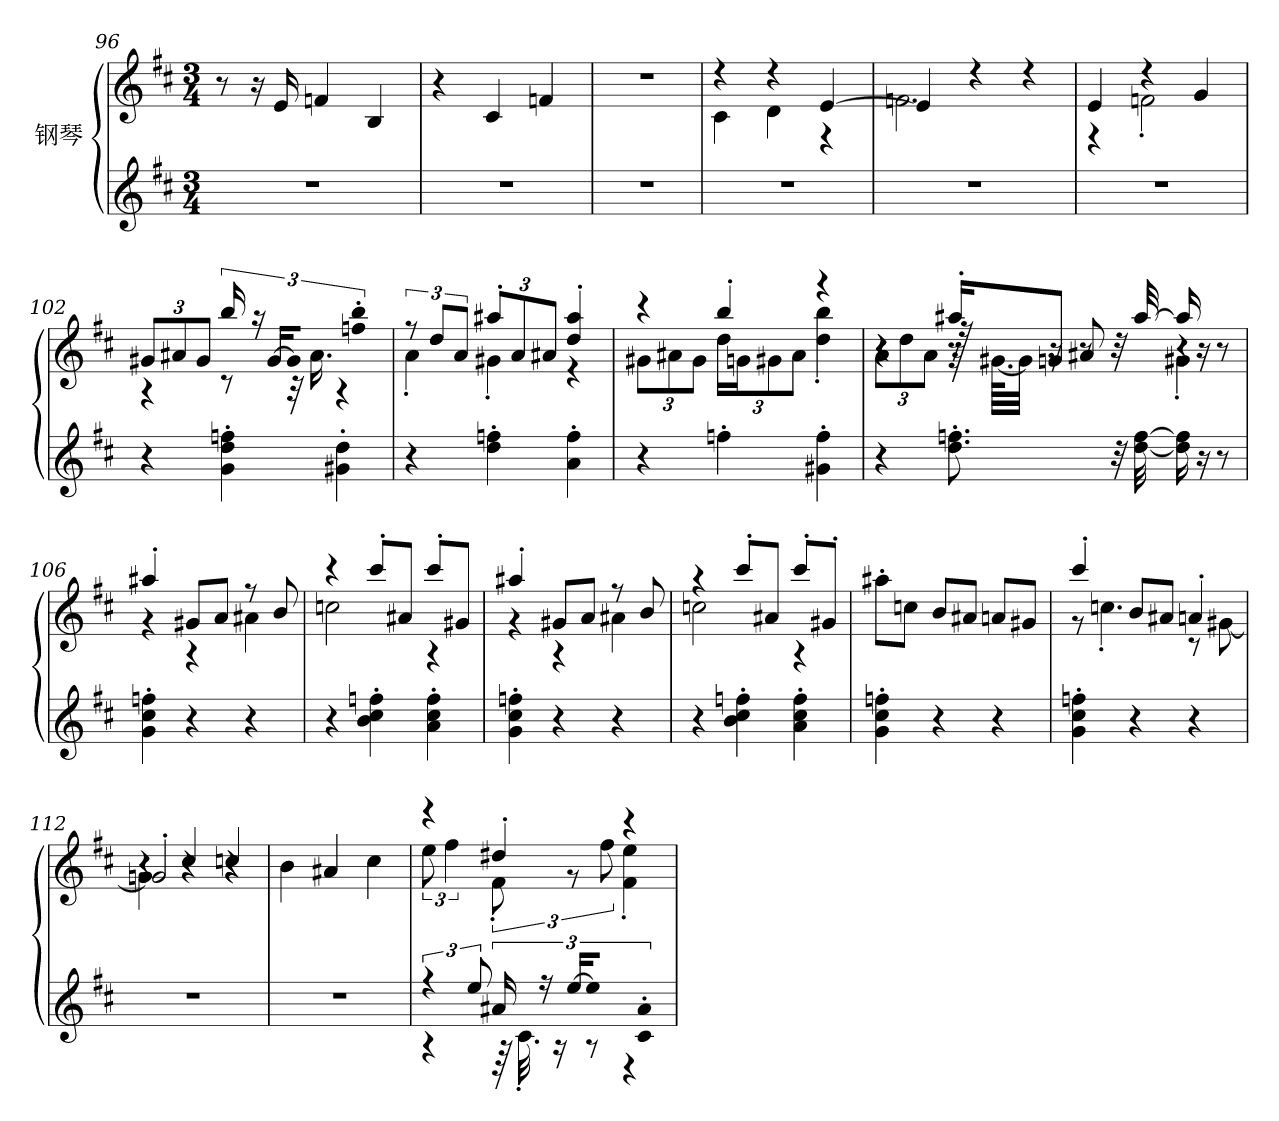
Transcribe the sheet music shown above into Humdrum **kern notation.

**kern	**kern
*part1	*part1
*staff2	*staff1
*I"钢琴	*
*clefG2	*clefG2
*k[f#c#]	*k[f#c#]
*M3/4	*M3/4
*MM192	*MM192
=96	=96
2.r	8r
.	16r
.	16e/
*	*MM182
.	4fn/
*	*MM176
.	4B/
=97	=97
2.r	4r
*	*MM147
.	4c#/
*	*MM161
.	4fn/
=98	=98
*	*MM169
2.r	2.r
!!LO:LB:g=z
=99	=99
*	*MM183
*	*^
2.r	4r	4c#\
*	*MM169	*
.	4r	4d\
*	*MM152	*
.	[4e/	4r
=100	=100	=100
*	*MM154	*
2.r	4e/]	2.fn\
*	*MM153	*
.	4r	.
*	*MM182	*
.	4r	.
=101	=101	=101
*	*MM140	*
2.r	4e/	4r
*	*MM128	*
.	4r	2fn'\
*	*MM133	*
.	4g/	.
=102	=102	=102
*	*Xbrackettup	*
*	*MM195	*
4r	12g#X/L	4r
.	12a#X/	.
.	12g#/J	.
*	*brackettup	*
*	*MM209	*
4g\' 4dd\' 4ffn\'	24bb/	8r
.	24r	.
.	[24g#/KL	.
.	8g#/J]	32r
.	.	16.a#\
*	*MM182	*
4g#X\' 4dd\'	4ffn/' 4bb/'	4r
=103	=103	=103
*	*MM198	*
4r	12r	4a'\
.	12dd/L	.
.	12a/J	.
*	*Xbrackettup	*
*	*MM203	*
4dd\' 4ffn\'	12aa#X'/L	4g#X'\
.	12a/	.
.	12a#X/J	.
*	*MM188	*
4a\' 4ff\'	4dd/' 4aa#/'	4r
!!LO:LB:g=z	!!
=104	=104	=104
*	*MM211	*
4r	4r	12g#X\L
.	.	12a#X\
.	.	12g#\J
*	*MM192	*
4ffn'\	4bb'/	24dd\LL
.	.	24gn\J
.	.	12g#X\
.	.	12a#\J
*	*MM195	*
4g#X\' 4ff\'	4r	4dd\' 4bb\'
*	*v	*v
=105	=105
*	*MM197
*	*^
*	*	*^
4r	4r	12a\L	4r
.	.	12dd\	.
.	.	12a\J	.
*	*MM209	*	*
8.dd\' 8.ffn\'	16aa#X'/KL	128r	8r
.	.	[64.g#X\KLLL	.
.	.	32g#\JJJ]	.
.	8gn/J	16r	.
.	.	8r	8a#X/
32r	32r	.	.
[32dd\ [32ff\	[32aa#/	.	.
*	*MM180	*	*
16dd\] 16ff\]	16aa#/]	4g#X'\	4r
16r	16r	.	.
8r	8r	.	.
*	*v	*v	*v
=106	=106
*	*MM194
*	*^
4g\' 4cc#\' 4ffn\'	4aa#X'/	4r
*	*MM198	*
4r	8g#X/L	4r
.	8a/J	.
*	*MM195	*
4r	8r	4a#X\
.	8b/	.
!!LO:LB:g=z	!!
=107	=107	=107
*	*MM194	*
4r	4r	2ccn\
*	*MM195	*
4b\' 4cc#\' 4ffn\'	8ccc#'/L	.
.	8a#X/J	.
*	*MM190	*
4a\' 4cc#\' 4ff\'	8ccc#'/L	4r
.	8g#X/J	.
=108	=108	=108
*	*MM182	*
4g\' 4cc#\' 4ffn\'	4aa#X'/	4r
*	*MM211	*
4r	8g#X/L	4r
.	8a/J	.
*	*MM189	*
4r	8r	4a#X\
.	8b/	.
=109	=109	=109
*	*MM182	*
4r	4r	2ccn\
*	*MM195	*
4b\' 4cc#\' 4ffn\'	8ccc#'/L	.
.	8a#X/J	.
*	*MM188	*
4a\' 4cc#\' 4ff\'	8ccc#'/L	4r
.	8g#X'/J	.
*	*v	*v
=110	=110
*	*MM180
4g\' 4cc#\' 4ffn\'	8aa#X'\L
.	8ccn\J
*	*MM200
4r	8b/L
.	8a#X/J
*	*MM188
4r	8an/L
.	8g#X/J
!!LO:LB:g=z
=111	=111
*	*MM200
*	*^
4g\' 4cc#\' 4ffn\'	4ccc#'/	8r
.	.	4.ccn'\
*	*MM194	*
4r	8b/L	.
.	8a#X/J	.
*	*MM183	*
4r	4an'/	8r
.	.	[8g#X\
*	*v	*v
=112	=112
*	*MM186
*	*^
*	*	*^
2.r	4r	4g#\]	2gn'/
*	*MM173	*	*
.	4cc#/	4r	.
*	*MM168	*	*
.	4ccn/	4r	4r
*	*v	*v	*v
=113	=113
*	*MM148
2.r	4b\
*	*MM144
.	4a#X/
*	*MM162
.	4cc#\
=114	=114
*^	*^
*	*	*	*brackettup
*v	*v	*	*
*	*v	*v
*	*MM209
*^	*^
6r	4r	4r	12ee\
.	.	.	6ff#\
12ee/	.	.	.
*	*	*MM194	*
24a#X/	64r	4dd#X'/	12f#'\
.	32.c#'\	.	.
24r	.	.	.
.	16r	.	.
[24ee/KL	.	.	12r
8ee/J]	8r	.	.
.	.	.	12ff#\
*	*	*MM188	*
4c#/' 4a#/'	4r	4r	4f#\' 4ee\'
*v	*v	*	*
*	*v	*v
=	=
*-	*-
